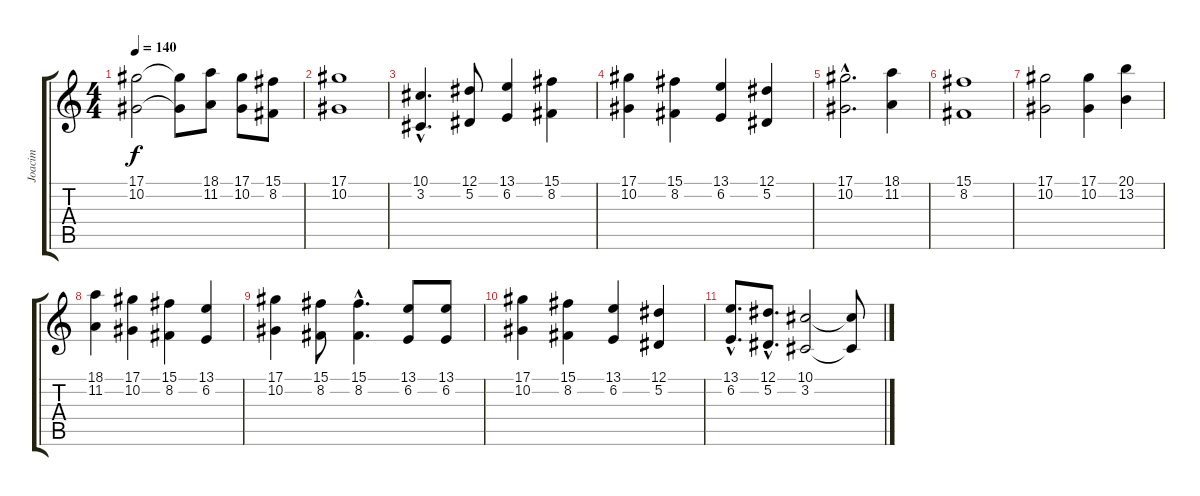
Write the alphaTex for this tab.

\track ("Joacim" "Joacim") {instrument lead1square}
\staff {score tabs}
\tuning (Eb4 Bb3 Gb3 Db3 Ab2 Eb2) {hide}
\ts (4 4)
\tempo 140
\clef g2
\ks c
(17.1 10.2).2{dy f} (17.1{t} 10.2{t}).8 (18.1 11.2).8 (17.1 10.2).8 (15.1 8.2).8 |
(17.1 10.2).1 |
(10.1{hac} 3.2{hac}).4{d} (12.1 5.2).8 (13.1 6.2).4 (15.1 8.2).4 |
(17.1 10.2).4 (15.1 8.2).4 (13.1 6.2).4 (12.1 5.2).4 |
(17.1{hac} 10.2{hac}).2{d} (18.1 11.2).4 |
(15.1 8.2).1 |
(17.1 10.2).2 (17.1 10.2).4 (20.1 13.2).4 |
(18.1 11.2).4 (17.1 10.2).4 (15.1 8.2).4 (13.1 6.2).4 |
(17.1 10.2).4 (15.1 8.2).8 (15.1{hac} 8.2{hac}).4{d} (13.1 6.2).8 (13.1 6.2).8 |
(17.1 10.2).4 (15.1 8.2).4 (13.1 6.2).4 (12.1 5.2).4 |
(13.1{hac} 6.2{hac}).8{d} (12.1{hac} 5.2{hac}).8{d} (10.1 3.2).2 (10.1{t} 3.2{t}).8
